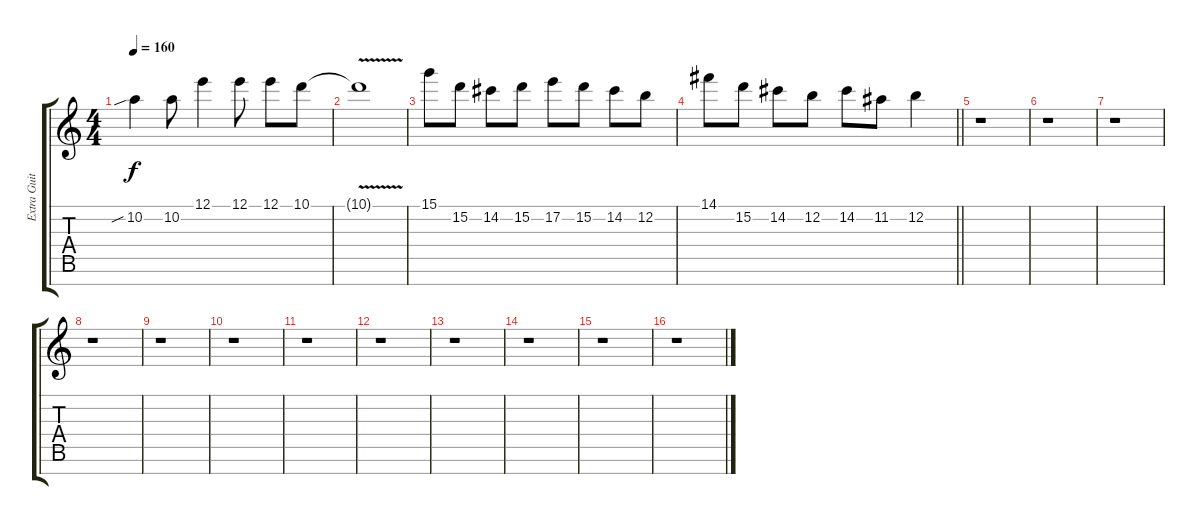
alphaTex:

\track ("Extra Guitar" "Extra Guit") {instrument distortionguitar}
\staff {score tabs}
\tuning (E4 B3 G3 D3 A2 E2 B1) {hide}
\ts (4 4)
\tempo 160
\clef g2
\ks c
10.2{sib}.4{dy f} 10.2.8 12.1.4 12.1.8 12.1.8 10.1.8 |
10.1{v t}.1 |
15.1.8 15.2.8 14.2.8 15.2.8 17.2.8 15.2.8 14.2.8 12.2.8 |
\barLineRight lightlight
14.1.8 15.2.8 14.2.8 12.2.8 14.2.8 11.2.8 12.2.4 |
\section ("" "")
r.1 |
r.1 |
r.1 |
r.1 |
r.1 |
r.1 |
r.1 |
r.1 |
r.1 |
r.1 |
r.1 |
r.1
